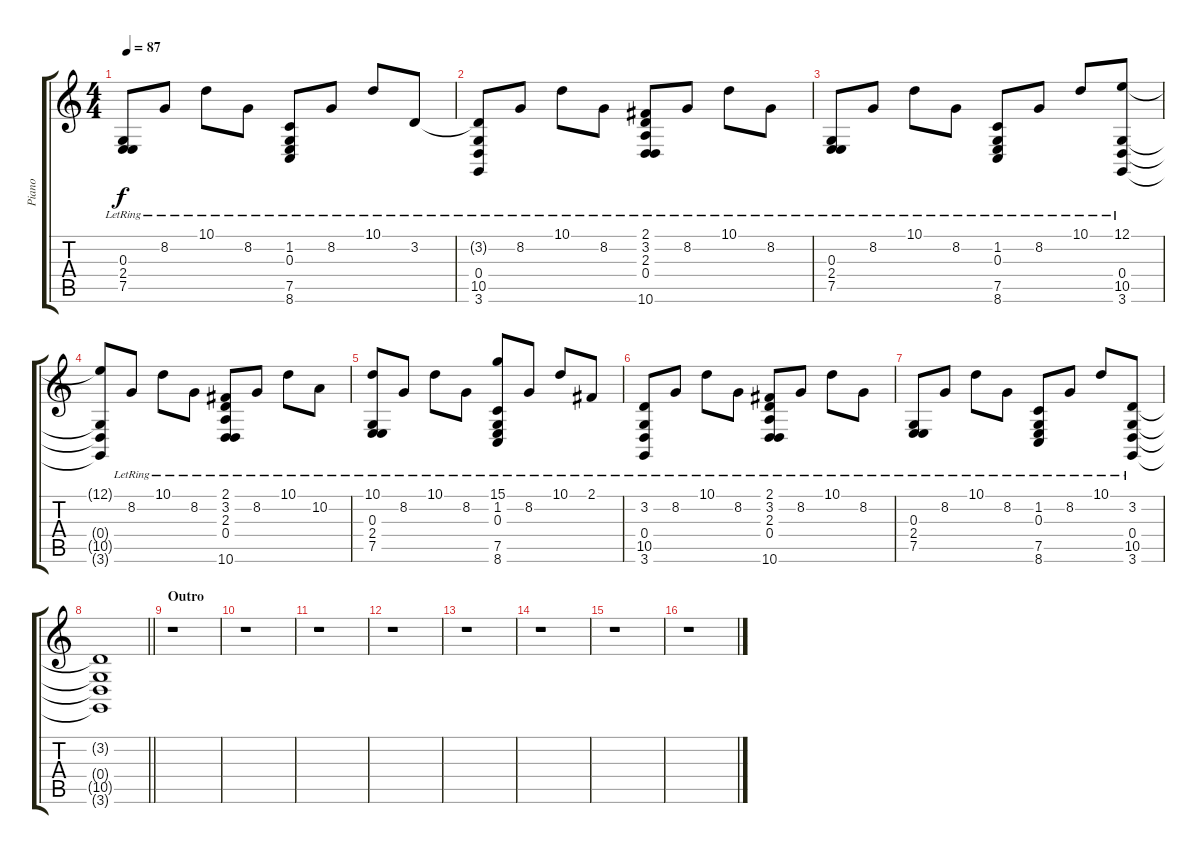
\track ("Piano" "Piano") {instrument acousticgrandpiano}
\staff {score tabs}
\tuning (E4 B3 G3 D3 A2 E2) {hide}
\ts (4 4)
\tempo 87
\clef g2
\ks c
(0.3{lr} 2.4{lr} 7.5{lr}).8{dy f} 8.2{lr}.8 10.1{lr}.8 8.2{lr}.8 (1.2{lr} 0.3{lr} 7.5{lr} 8.6{lr}).8 8.2{lr}.8 10.1{lr}.8 3.2{lr}.8 |
(3.2{t} 0.4{lr} 10.5{lr} 3.6{lr}).8 8.2{lr}.8 10.1{lr}.8 8.2{lr}.8 (2.1{lr} 3.2{lr} 2.3{lr} 0.4{lr} 10.6{lr}).8 8.2{lr}.8 10.1{lr}.8 8.2{lr}.8 |
(0.3{lr} 2.4{lr} 7.5{lr}).8 8.2{lr}.8 10.1{lr}.8 8.2{lr}.8 (1.2{lr} 0.3{lr} 7.5{lr} 8.6{lr}).8 8.2{lr}.8 10.1{lr}.8 (12.1{lr} 0.4{lr} 10.5{lr} 3.6{lr}).8 |
(12.1{t} 0.4{t} 10.5{t} 3.6{t}).8 8.2{lr}.8 10.1{lr}.8 8.2{lr}.8 (2.1{lr} 3.2{lr} 2.3{lr} 0.4{lr} 10.6{lr}).8 8.2{lr}.8 10.1{lr}.8 10.2{lr}.8 |
(10.1{lr} 0.3{lr} 2.4{lr} 7.5{lr}).8 8.2{lr}.8 10.1{lr}.8 8.2{lr}.8 (15.1{lr} 1.2{lr} 0.3{lr} 7.5{lr} 8.6{lr}).8 8.2{lr}.8 10.1{lr}.8 2.1{lr}.8 |
(3.2 0.4{lr} 10.5{lr} 3.6{lr}).8 8.2{lr}.8 10.1{lr}.8 8.2{lr}.8 (2.1{lr} 3.2{lr} 2.3{lr} 0.4{lr} 10.6{lr}).8 8.2{lr}.8 10.1{lr}.8 8.2{lr}.8 |
(0.3{lr} 2.4{lr} 7.5{lr}).8 8.2{lr}.8 10.1{lr}.8 8.2{lr}.8 (1.2{lr} 0.3{lr} 7.5{lr} 8.6{lr}).8 8.2{lr}.8 10.1{lr}.8 (3.2{lr} 0.4{lr} 10.5{lr} 3.6{lr}).8 |
\barLineRight lightlight
(3.2{t} 0.4{t} 10.5{t} 3.6{t}).1 |
\section ("" "Outro")
r.1 |
r.1 |
r.1 |
r.1 |
r.1 |
r.1 |
r.1 |
r.1
